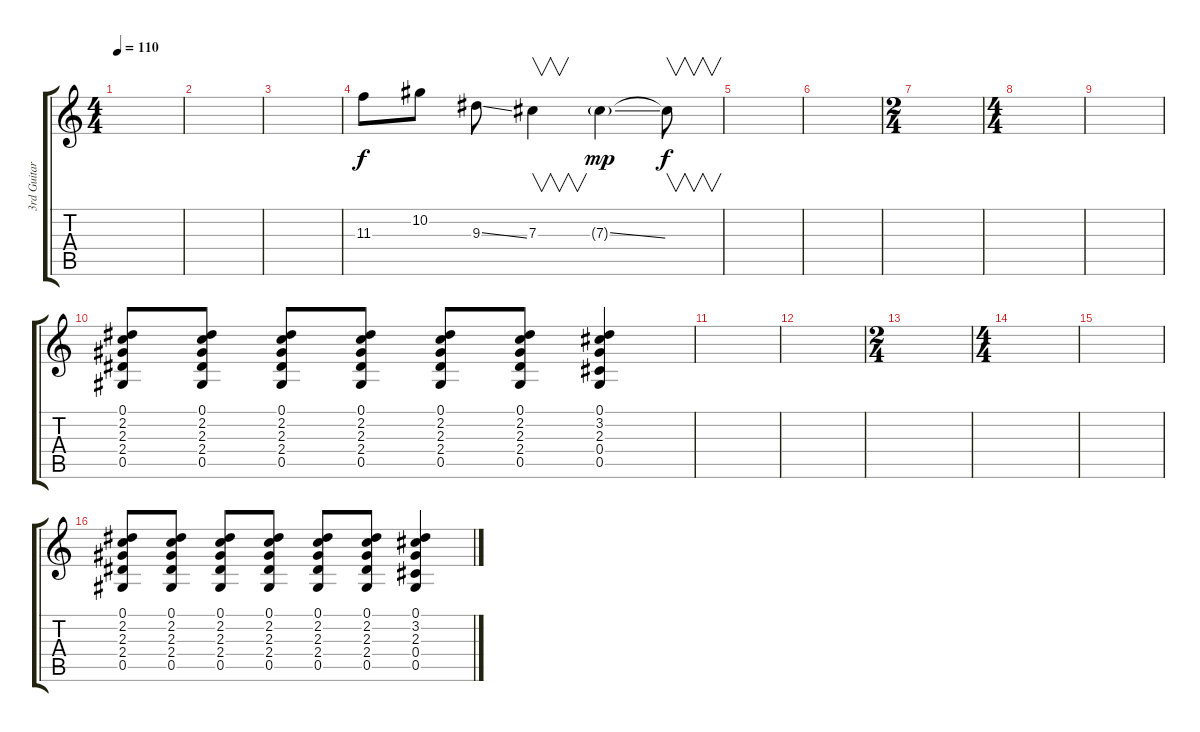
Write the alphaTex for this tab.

\track ("3rd Guitar" "3rd Guitar") {instrument overdrivenguitar}
\staff {score tabs}
\tuning (Eb4 Bb3 Gb3 Db3 Ab2 Eb2) {hide}
\ts (4 4)
\tempo 110
\clef g2
\ks c
|
|
|
11.3.8 10.2.8 9.3{ss}.8 7.3.4{v} 7.3{ss g}.4{dy mp} 7.3{t}.8{v dy f} |
|
|
\ts (2 4)
|
\ts (4 4)
|
|
(0.1 2.2 2.3 2.4 0.5).8 (0.1 2.2 2.3 2.4 0.5).8 (0.1 2.2 2.3 2.4 0.5).8 (0.1 2.2 2.3 2.4 0.5).8 (0.1 2.2 2.3 2.4 0.5).8 (0.1 2.2 2.3 2.4 0.5).8 (0.1 3.2 2.3 0.4 0.5).4 |
|
|
\ts (2 4)
|
\ts (4 4)
|
|
(0.1 2.2 2.3 2.4 0.5).8 (0.1 2.2 2.3 2.4 0.5).8 (0.1 2.2 2.3 2.4 0.5).8 (0.1 2.2 2.3 2.4 0.5).8 (0.1 2.2 2.3 2.4 0.5).8 (0.1 2.2 2.3 2.4 0.5).8 (0.1 3.2 2.3 0.4 0.5).4
